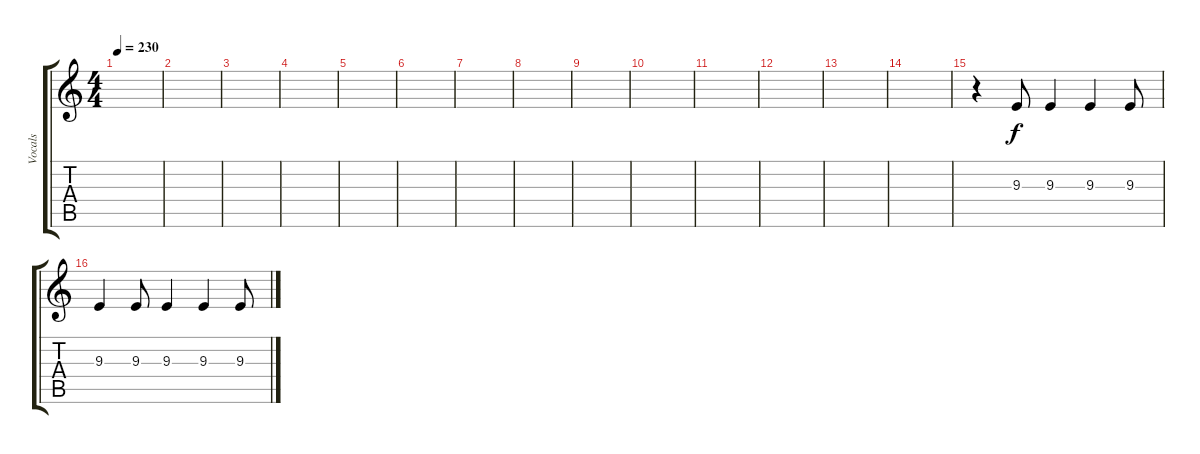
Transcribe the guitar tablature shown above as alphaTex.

\track ("Vocals" "Vocals") {instrument altosax}
\staff {score tabs}
\tuning (E4 B3 G3 D3 A2 E2) {hide}
\ts (4 4)
\tempo 230
\clef g2
\ks c
|
|
|
|
|
|
|
|
|
|
|
|
|
|
r.4 9.3.8 9.3.4 9.3.4 9.3.8 |
9.3.4 9.3.8 9.3.4 9.3.4 9.3.8
